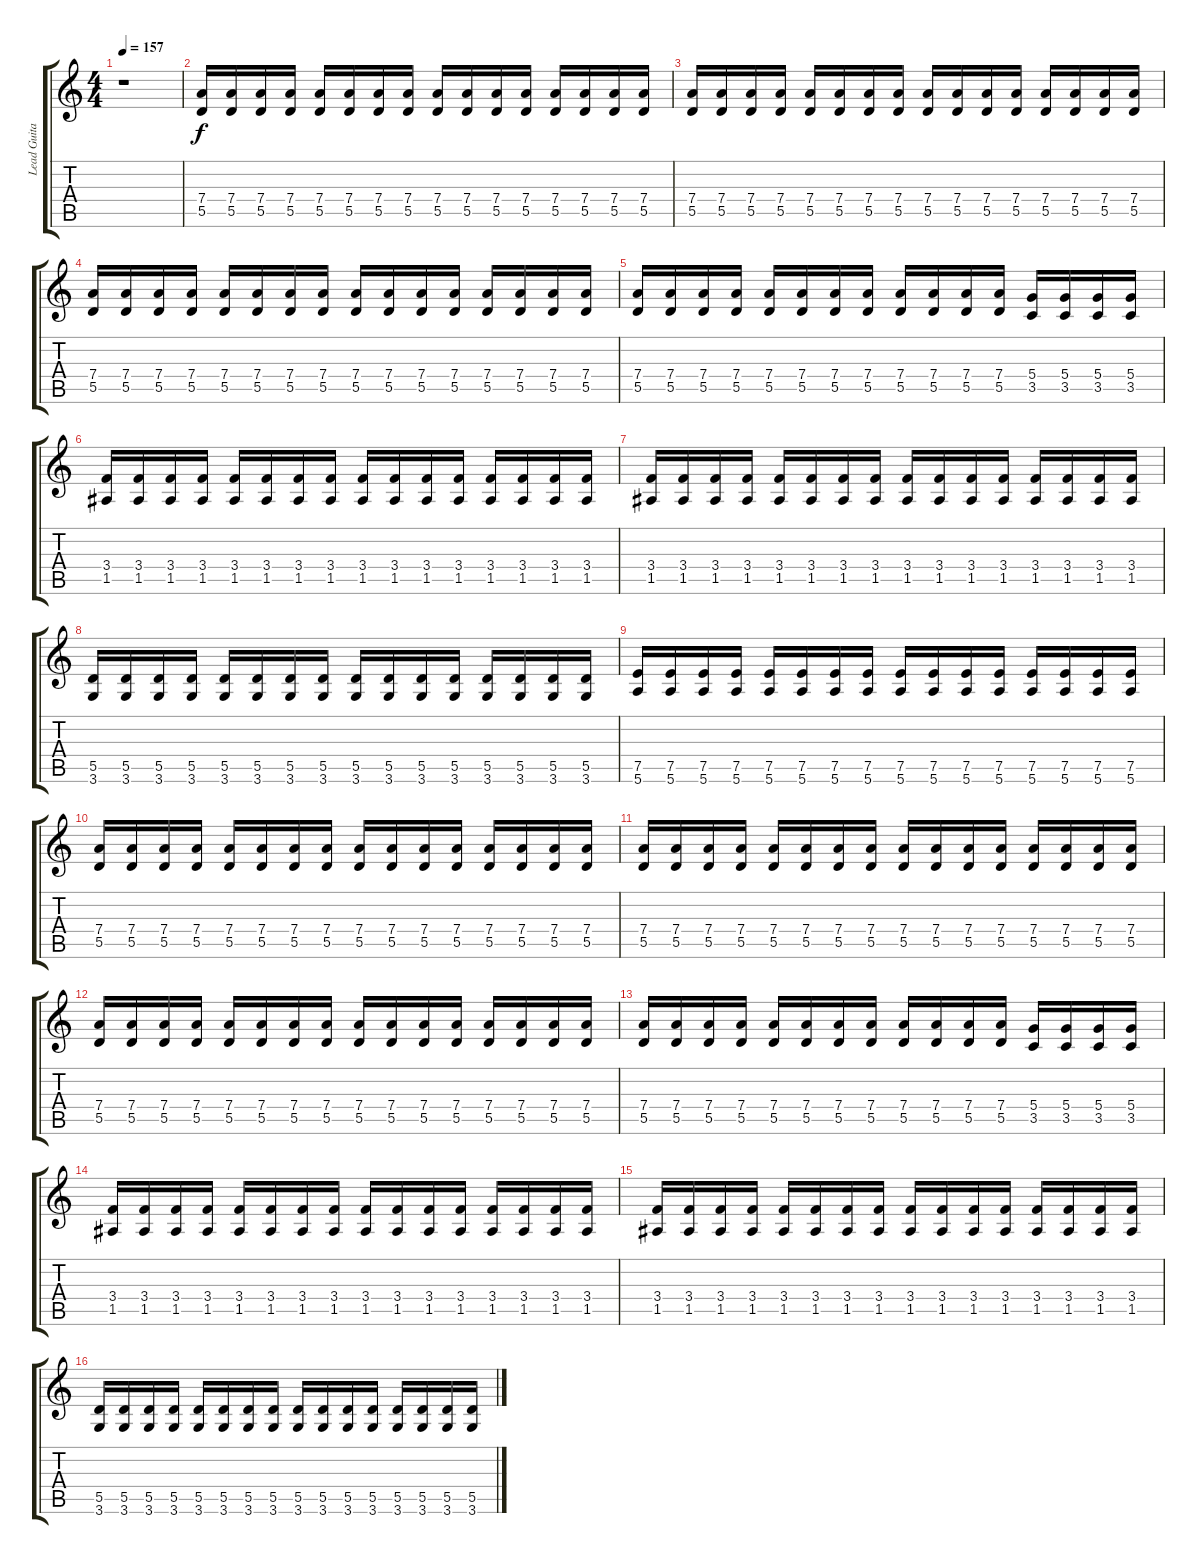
\track ("Lead Guitar II" "Lead Guita") {instrument distortionguitar}
\staff {score tabs}
\tuning (E4 B3 G3 D3 A2 E2) {hide}
\ts (4 4)
\tempo 157
\clef g2
\ks c
r.1{dy f} |
(7.4 5.5).16 (7.4 5.5).16 (7.4 5.5).16 (7.4 5.5).16 (7.4 5.5).16 (7.4 5.5).16 (7.4 5.5).16 (7.4 5.5).16 (7.4 5.5).16 (7.4 5.5).16 (7.4 5.5).16 (7.4 5.5).16 (7.4 5.5).16 (7.4 5.5).16 (7.4 5.5).16 (7.4 5.5).16 |
(7.4 5.5).16 (7.4 5.5).16 (7.4 5.5).16 (7.4 5.5).16 (7.4 5.5).16 (7.4 5.5).16 (7.4 5.5).16 (7.4 5.5).16 (7.4 5.5).16 (7.4 5.5).16 (7.4 5.5).16 (7.4 5.5).16 (7.4 5.5).16 (7.4 5.5).16 (7.4 5.5).16 (7.4 5.5).16 |
(7.4 5.5).16 (7.4 5.5).16 (7.4 5.5).16 (7.4 5.5).16 (7.4 5.5).16 (7.4 5.5).16 (7.4 5.5).16 (7.4 5.5).16 (7.4 5.5).16 (7.4 5.5).16 (7.4 5.5).16 (7.4 5.5).16 (7.4 5.5).16 (7.4 5.5).16 (7.4 5.5).16 (7.4 5.5).16 |
(7.4 5.5).16 (7.4 5.5).16 (7.4 5.5).16 (7.4 5.5).16 (7.4 5.5).16 (7.4 5.5).16 (7.4 5.5).16 (7.4 5.5).16 (7.4 5.5).16 (7.4 5.5).16 (7.4 5.5).16 (7.4 5.5).16 (5.4 3.5).16 (5.4 3.5).16 (5.4 3.5).16 (5.4 3.5).16 |
(3.4 1.5).16 (3.4 1.5).16 (3.4 1.5).16 (3.4 1.5).16 (3.4 1.5).16 (3.4 1.5).16 (3.4 1.5).16 (3.4 1.5).16 (3.4 1.5).16 (3.4 1.5).16 (3.4 1.5).16 (3.4 1.5).16 (3.4 1.5).16 (3.4 1.5).16 (3.4 1.5).16 (3.4 1.5).16 |
(3.4 1.5).16 (3.4 1.5).16 (3.4 1.5).16 (3.4 1.5).16 (3.4 1.5).16 (3.4 1.5).16 (3.4 1.5).16 (3.4 1.5).16 (3.4 1.5).16 (3.4 1.5).16 (3.4 1.5).16 (3.4 1.5).16 (3.4 1.5).16 (3.4 1.5).16 (3.4 1.5).16 (3.4 1.5).16 |
(5.5 3.6).16 (5.5 3.6).16 (5.5 3.6).16 (5.5 3.6).16 (5.5 3.6).16 (5.5 3.6).16 (5.5 3.6).16 (5.5 3.6).16 (5.5 3.6).16 (5.5 3.6).16 (5.5 3.6).16 (5.5 3.6).16 (5.5 3.6).16 (5.5 3.6).16 (5.5 3.6).16 (5.5 3.6).16 |
(7.5 5.6).16 (7.5 5.6).16 (7.5 5.6).16 (7.5 5.6).16 (7.5 5.6).16 (7.5 5.6).16 (7.5 5.6).16 (7.5 5.6).16 (7.5 5.6).16 (7.5 5.6).16 (7.5 5.6).16 (7.5 5.6).16 (7.5 5.6).16 (7.5 5.6).16 (7.5 5.6).16 (7.5 5.6).16 |
(7.4 5.5).16 (7.4 5.5).16 (7.4 5.5).16 (7.4 5.5).16 (7.4 5.5).16 (7.4 5.5).16 (7.4 5.5).16 (7.4 5.5).16 (7.4 5.5).16 (7.4 5.5).16 (7.4 5.5).16 (7.4 5.5).16 (7.4 5.5).16 (7.4 5.5).16 (7.4 5.5).16 (7.4 5.5).16 |
(7.4 5.5).16 (7.4 5.5).16 (7.4 5.5).16 (7.4 5.5).16 (7.4 5.5).16 (7.4 5.5).16 (7.4 5.5).16 (7.4 5.5).16 (7.4 5.5).16 (7.4 5.5).16 (7.4 5.5).16 (7.4 5.5).16 (7.4 5.5).16 (7.4 5.5).16 (7.4 5.5).16 (7.4 5.5).16 |
(7.4 5.5).16 (7.4 5.5).16 (7.4 5.5).16 (7.4 5.5).16 (7.4 5.5).16 (7.4 5.5).16 (7.4 5.5).16 (7.4 5.5).16 (7.4 5.5).16 (7.4 5.5).16 (7.4 5.5).16 (7.4 5.5).16 (7.4 5.5).16 (7.4 5.5).16 (7.4 5.5).16 (7.4 5.5).16 |
(7.4 5.5).16 (7.4 5.5).16 (7.4 5.5).16 (7.4 5.5).16 (7.4 5.5).16 (7.4 5.5).16 (7.4 5.5).16 (7.4 5.5).16 (7.4 5.5).16 (7.4 5.5).16 (7.4 5.5).16 (7.4 5.5).16 (5.4 3.5).16 (5.4 3.5).16 (5.4 3.5).16 (5.4 3.5).16 |
(3.4 1.5).16 (3.4 1.5).16 (3.4 1.5).16 (3.4 1.5).16 (3.4 1.5).16 (3.4 1.5).16 (3.4 1.5).16 (3.4 1.5).16 (3.4 1.5).16 (3.4 1.5).16 (3.4 1.5).16 (3.4 1.5).16 (3.4 1.5).16 (3.4 1.5).16 (3.4 1.5).16 (3.4 1.5).16 |
(3.4 1.5).16 (3.4 1.5).16 (3.4 1.5).16 (3.4 1.5).16 (3.4 1.5).16 (3.4 1.5).16 (3.4 1.5).16 (3.4 1.5).16 (3.4 1.5).16 (3.4 1.5).16 (3.4 1.5).16 (3.4 1.5).16 (3.4 1.5).16 (3.4 1.5).16 (3.4 1.5).16 (3.4 1.5).16 |
(5.5 3.6).16 (5.5 3.6).16 (5.5 3.6).16 (5.5 3.6).16 (5.5 3.6).16 (5.5 3.6).16 (5.5 3.6).16 (5.5 3.6).16 (5.5 3.6).16 (5.5 3.6).16 (5.5 3.6).16 (5.5 3.6).16 (5.5 3.6).16 (5.5 3.6).16 (5.5 3.6).16 (5.5 3.6).16
